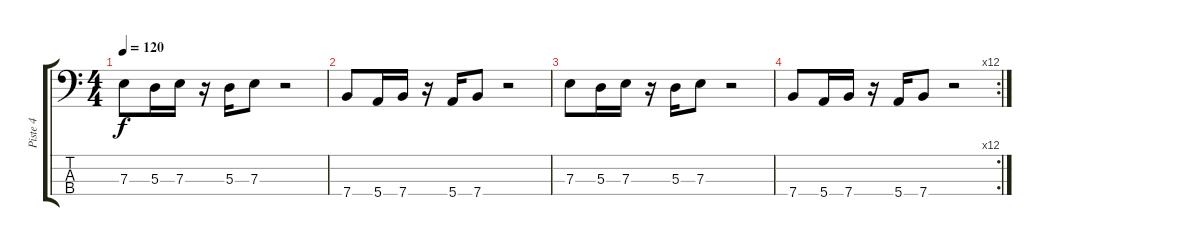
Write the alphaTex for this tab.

\track ("Piste 4" "Piste 4") {instrument electricbassfinger}
\staff {score tabs}
\tuning (G2 D2 A1 E1) {hide}
\ts (4 4)
\tempo 120
\clef f4
\ks c
7.3.8{dy f} 5.3.16 7.3.16 r.16 5.3.16 7.3.8 r.2 |
7.4.8 5.4.16 7.4.16 r.16 5.4.16 7.4.8 r.2 |
7.3.8 5.3.16 7.3.16 r.16 5.3.16 7.3.8 r.2 |
\rc 12
7.4.8 5.4.16 7.4.16 r.16 5.4.16 7.4.8 r.2
